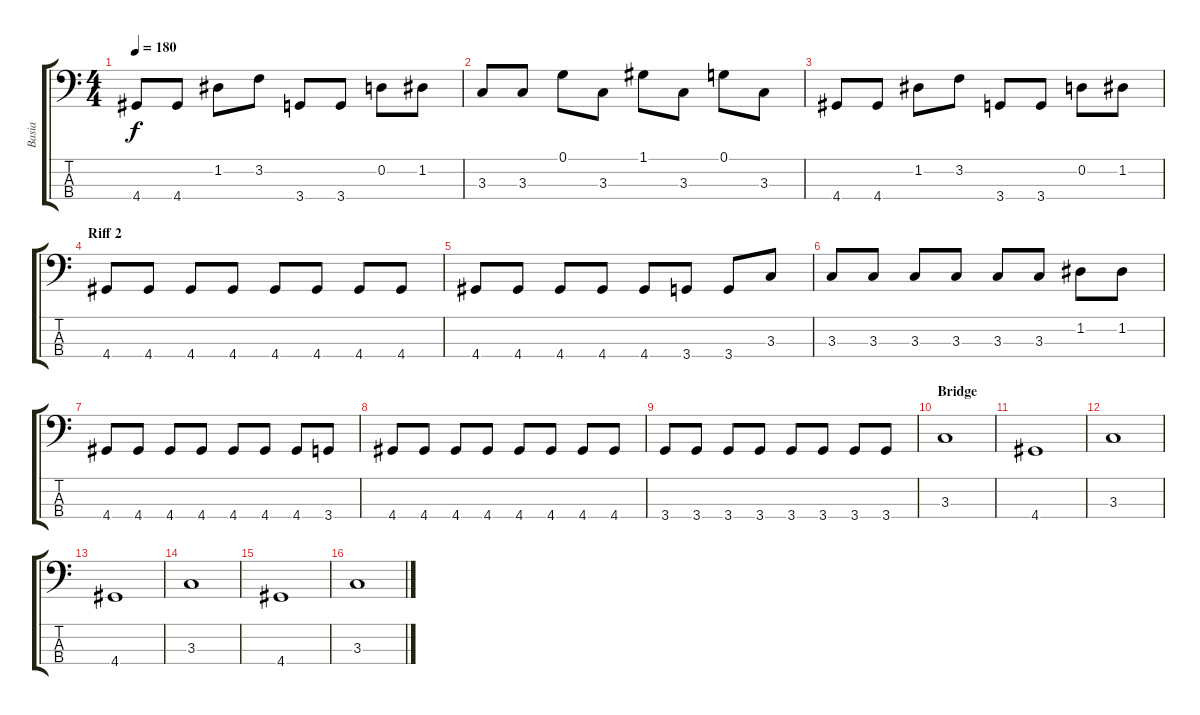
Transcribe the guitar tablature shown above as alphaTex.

\track ("Basia" "Basia") {instrument electricbassfinger}
\staff {score tabs}
\tuning (G2 D2 A1 E1) {hide}
\ts (4 4)
\tempo 180
\clef f4
\ks c
4.4.8{dy f} 4.4.8 1.2.8 3.2.8 3.4.8 3.4.8 0.2.8 1.2.8 |
3.3.8 3.3.8 0.1.8 3.3.8 1.1.8 3.3.8 0.1.8 3.3.8 |
4.4.8 4.4.8 1.2.8 3.2.8 3.4.8 3.4.8 0.2.8 1.2.8 |
\section ("" "Riff 2")
4.4.8 4.4.8 4.4.8 4.4.8 4.4.8 4.4.8 4.4.8 4.4.8 |
4.4.8 4.4.8 4.4.8 4.4.8 4.4.8 3.4.8 3.4.8 3.3.8 |
3.3.8 3.3.8 3.3.8 3.3.8 3.3.8 3.3.8 1.2.8 1.2.8 |
4.4.8 4.4.8 4.4.8 4.4.8 4.4.8 4.4.8 4.4.8 3.4.8 |
4.4.8 4.4.8 4.4.8 4.4.8 4.4.8 4.4.8 4.4.8 4.4.8 |
3.4.8 3.4.8 3.4.8 3.4.8 3.4.8 3.4.8 3.4.8 3.4.8 |
\section ("" "Bridge")
3.3.1 |
4.4.1 |
3.3.1 |
4.4.1 |
3.3.1 |
4.4.1 |
3.3.1
